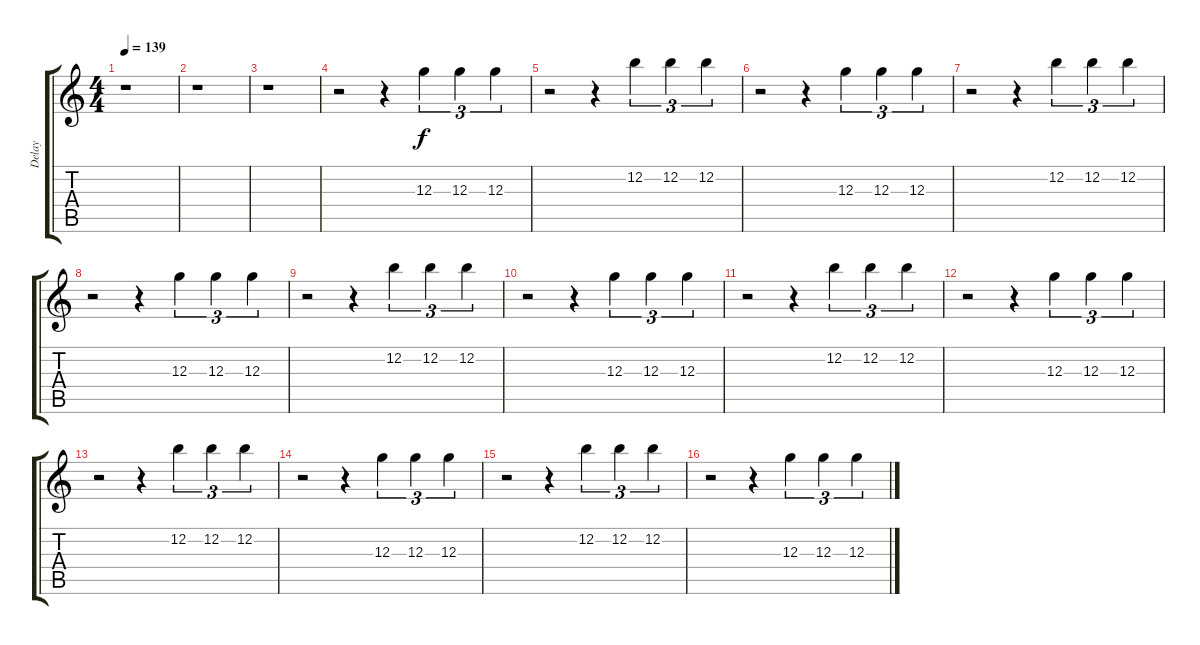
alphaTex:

\track ("Delay" "Delay") {instrument distortionguitar}
\staff {score tabs}
\tuning (E4 B3 G3 D3 A2 E2) {hide}
\ts (4 4)
\tempo 139
\clef g2
\ks c
r.1{dy f} |
r.1 |
r.1 |
r.2 r.4{volume 13} 12.3.4{tu (3 2) volume 9} 12.3.4{tu (3 2)} 12.3.4{tu (3 2)} |
r.2 r.4{volume 13} 12.2.4{tu (3 2) volume 9} 12.2.4{tu (3 2)} 12.2.4{tu (3 2)} |
r.2 r.4{volume 13} 12.3.4{tu (3 2) volume 9} 12.3.4{tu (3 2)} 12.3.4{tu (3 2)} |
r.2 r.4{volume 13} 12.2.4{tu (3 2) volume 9} 12.2.4{tu (3 2)} 12.2.4{tu (3 2)} |
r.2 r.4{volume 13} 12.3.4{tu (3 2) volume 9} 12.3.4{tu (3 2)} 12.3.4{tu (3 2)} |
r.2 r.4{volume 13} 12.2.4{tu (3 2) volume 9} 12.2.4{tu (3 2)} 12.2.4{tu (3 2)} |
r.2 r.4{volume 13} 12.3.4{tu (3 2) volume 9} 12.3.4{tu (3 2)} 12.3.4{tu (3 2)} |
r.2 r.4{volume 13} 12.2.4{tu (3 2) volume 9} 12.2.4{tu (3 2)} 12.2.4{tu (3 2)} |
r.2 r.4{volume 13} 12.3.4{tu (3 2) volume 9} 12.3.4{tu (3 2)} 12.3.4{tu (3 2)} |
r.2 r.4{volume 13} 12.2.4{tu (3 2) volume 9} 12.2.4{tu (3 2)} 12.2.4{tu (3 2)} |
r.2 r.4{volume 13} 12.3.4{tu (3 2) volume 9} 12.3.4{tu (3 2)} 12.3.4{tu (3 2)} |
r.2 r.4{volume 13} 12.2.4{tu (3 2) volume 9} 12.2.4{tu (3 2)} 12.2.4{tu (3 2)} |
r.2 r.4{volume 13} 12.3.4{tu (3 2) volume 9} 12.3.4{tu (3 2)} 12.3.4{tu (3 2)}
